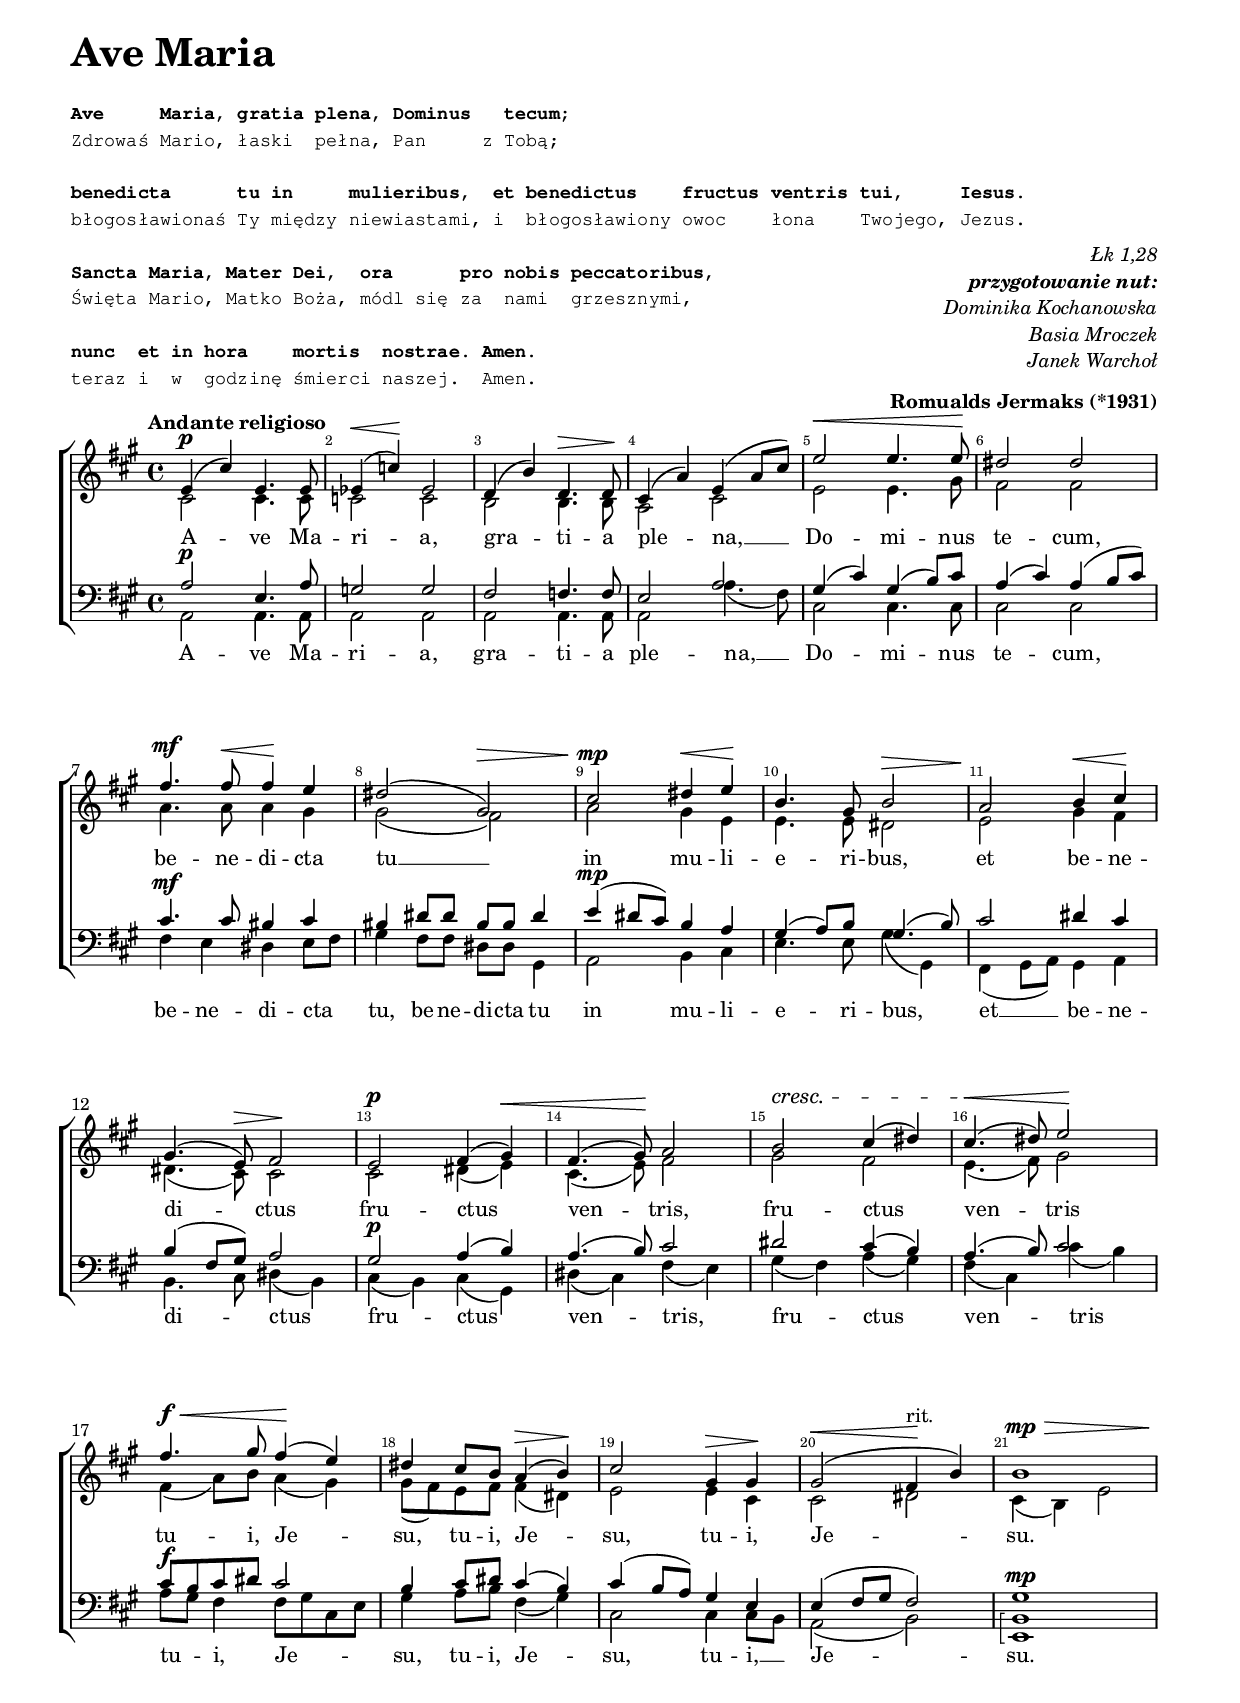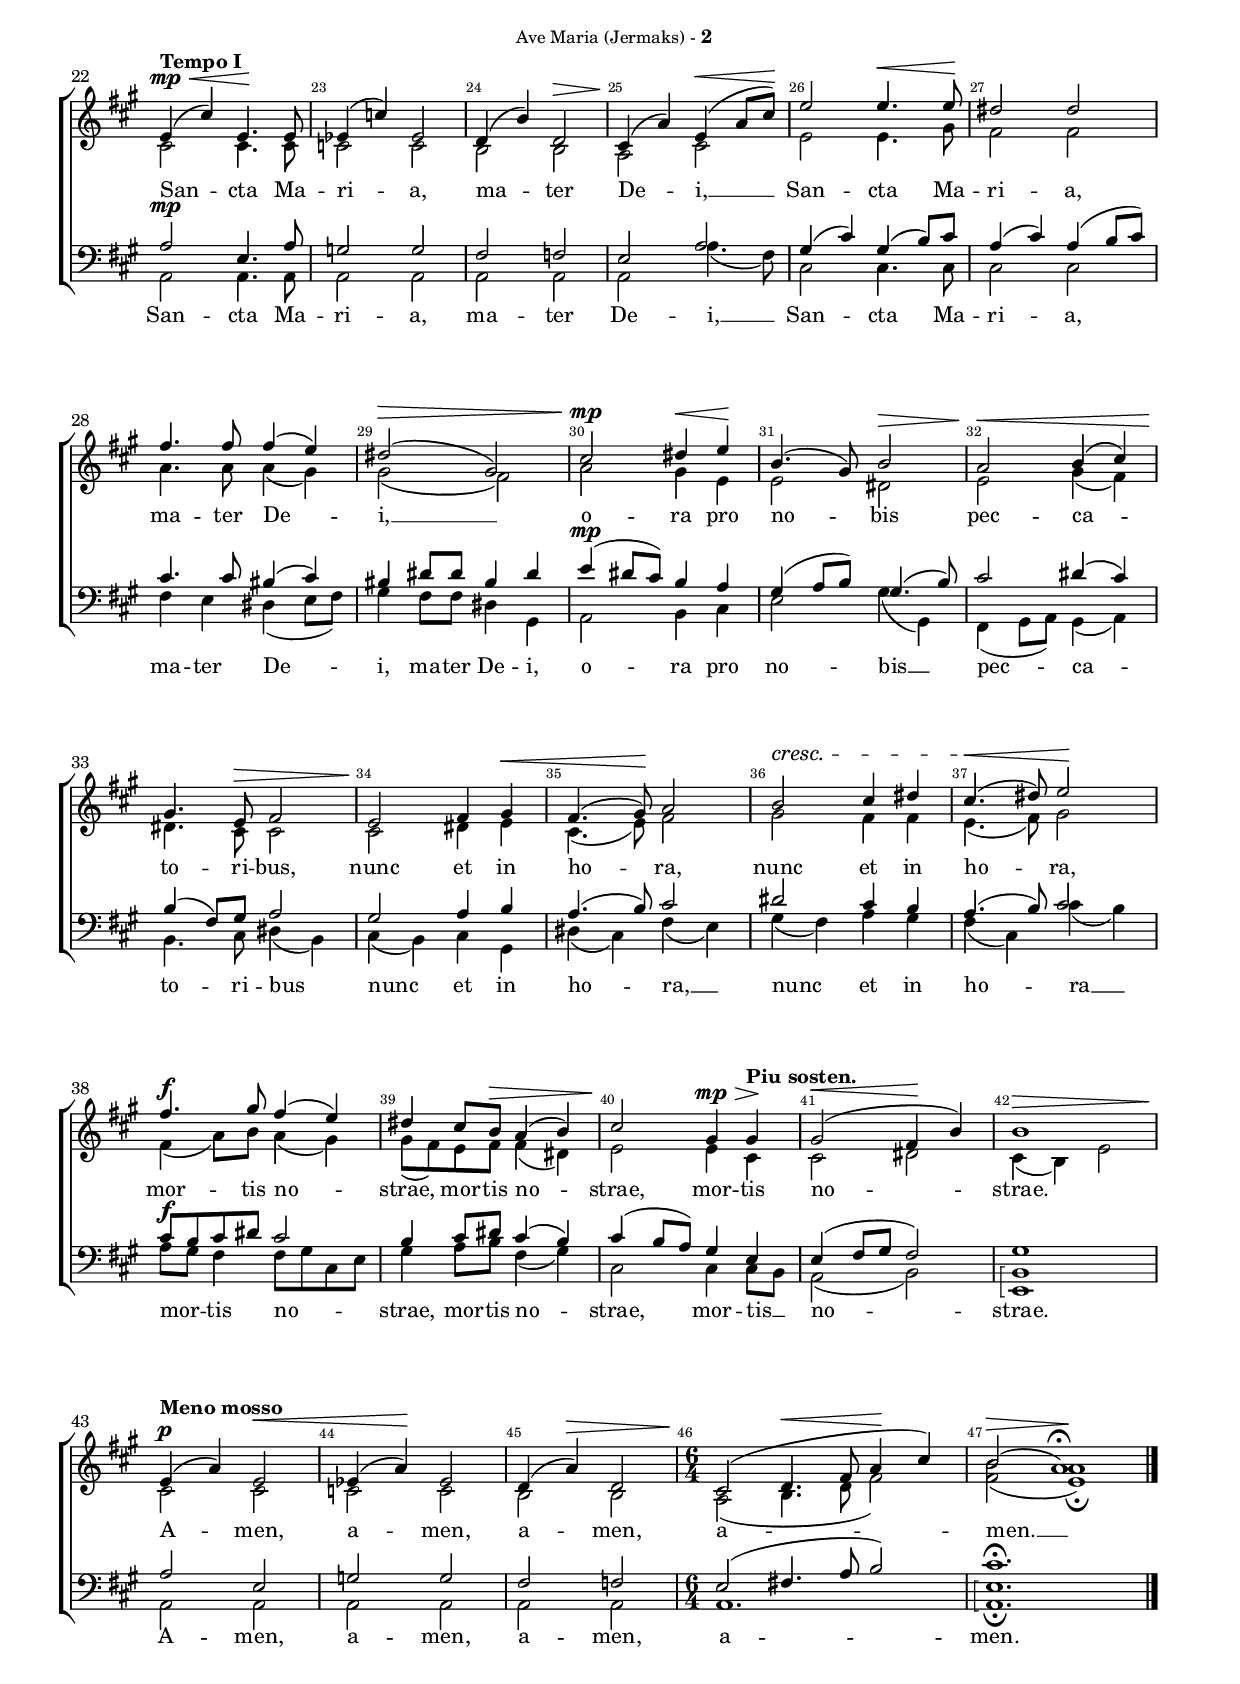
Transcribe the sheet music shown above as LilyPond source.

\version "2.16.1"
#(set-global-staff-size 17)

\paper {
  indent = 0 \mm
  left-margin = 12 \mm
  right-margin = 14 \mm
  top-markup-spacing #'basic-distance = 5
  %markup-system-spacing #'basic-distance = 40
  %page-count =
  system-count = 9
  oddHeaderMarkup = \markup \small \fill-line {
  \line {
    \on-the-fly #not-first-page \fromproperty #'header:title
    \on-the-fly #not-first-page \concat {
      "(" \fromproperty #'header:kompozytor-krotki ")"
    }
    \on-the-fly #not-first-page "-"
    \on-the-fly #print-page-number-check-first \normalsize \bold \fromproperty #'page:page-number-string
  }
}

evenHeaderMarkup = \markup \small \fill-line {
  \line {
    \on-the-fly #not-first-page \fromproperty #'header:title
    \on-the-fly #not-first-page \concat {
      "(" \fromproperty #'header:kompozytor-krotki ")"
    }
    \on-the-fly #not-first-page "-"
    \on-the-fly #print-page-number-check-first \normalsize \bold \fromproperty #'page:page-number-string
  }
}

oddFooterMarkup = \markup {
  \column {
    \fill-line {
      %% Tagline header field only on last page.
      \on-the-fly #last-page \tiny \fromproperty #'header:tagline
    }
  }
}

bookTitleMarkup = \markup {
  \fill-line \general-align #Y #-1 {
    \column {
      \fromproperty #'header:dedication
      \line {
        \bold \huge \magnify #2 \fromproperty #'header:title
        \hspace #1.5
        \bold \large \magnify #1.4 \fromproperty #'header:subtitle
        \hspace #1
        \bold \fromproperty #'header:subsubtitle
      }
      \fromproperty #'header:tlumaczenie
    }
    \right-column {
      \italic \fromproperty #'header:adres-biblijny
      \italic \fromproperty #'header:przygotowanie-nut
      \bold \fromproperty #'header:composer
      \bold \fromproperty #'header:arranger
      \bold \fromproperty #'header:poet
    }
  }
}

}

\header {
  title = "Ave Maria"
  composer = "Romualds Jermaks (*1931)"
  adres-biblijny = "Łk 1,28"
  kompozytor-krotki = "Jermaks"
  przygotowanie-nut = \markup \right-column {
    \bold "przygotowanie nut:"
    "Dominika Kochanowska"
    "Basia Mroczek"
    "Janek Warchoł"
    " "
  }
  tlumaczenie = \markup \scale #'(0.95 . 1) \typewriter \column {
    " "
    \bold
    "Ave     Maria, gratia plena, Dominus   tecum;"
    "Zdrowaś Mario, łaski  pełna, Pan     z Tobą;"
    " "
    \bold
    "benedicta      tu in     mulieribus,  et benedictus    fructus ventris tui,     Iesus."
    "błogosławionaś Ty między niewiastami, i  błogosławiony owoc    łona    Twojego, Jezus."
    " "
    \bold
    "Sancta Maria, Mater Dei,  ora      pro nobis peccatoribus,"
    "Święta Mario, Matko Boża, módl się za  nami  grzesznymi,"
    " "
    \bold
    "nunc  et in hora    mortis  nostrae. Amen."
    "teraz i  w  godzinę śmierci naszej.  Amen."
    " "
  }
}

\version "2.16.1"

sopran = {
  \dynamicUp
  \tupletUp
  \clef treble

  \key a \major
  \time 4/4
  \voiceOne


  %partia sopranów
  \tempo "Andante religioso"
  e'4(^\p \melisma cis'') \melismaEnd e'4. e'8
  es'4 ( ^\< \melisma c'' )^\! \melismaEnd es'2
  d'4 ( \melisma b' )\melismaEnd d'4. ^\> d'8 ^\!
  cis'4 ( \melisma a' ) \melismaEnd  e' ( \melisma a'8 cis'') \melismaEnd
  e''2 ^\< e''4. e''8 ^\!
  dis''2 dis''
  fis''4. ^\mf fis''8 ^\< fis''4 ^\! e''
  dis''2 ( \melisma gis' ^\>)\melismaEnd
  cis'' ^\! ^\mp dis''4 ^\< e'' ^\!
  b'4. gis'8 b'2 ^\>
  a'2 ^\! b'4 ^\< cis'' ^\!
  gis'4. (\melisma e'8 ^\> )\melismaEnd fis'2 ^\!
  e'2 ^\p fis'4 (\melisma gis' ^\<)\melismaEnd
  fis'4. (\melisma gis'8^\!) \melismaEnd a'2
  b' ^\cresc cis''4 (\melisma dis'' ) \melismaEnd
  cis''4. (^\<\melisma dis''8) \melismaEnd e''2 ^\!
  fis''4. ^\f ^\<   gis''8  fis''4 ( ^\! \melisma e'')\melismaEnd
  dis''  cis''8 b' a'4( ^\>\melisma b' ^\!) \melismaEnd
  cis''2 gis'4 ^\> gis' ^\!
  gis'2 ( ^\< \melisma fis'4 ^\! ^"rit." b'  ) \melismaEnd
  b'1^\> ^\mp   % tutaj znaki dynamiczne rzeba poprawić bo nie sa dokładnie w tym miejscu co być powinny
  \tempo "Tempo I"
  e'4 (^\! ^\mp ^\< \melisma cis'' ) \melismaEnd e'4. ^\! e'8
  es'4 (\melisma c'') \melismaEnd es'2
  d'4 (\melisma b') \melismaEnd d'2 ^\>
  cis'4 ( ^\! \melisma  a' ) \melismaEnd e' (^\< \melisma  a'8 cis'' ^\! ) \melismaEnd
  e''2 e''4. ^\< e''8 ^\!
  dis''2 dis''
  fis''4. fis''8 fis''4 (\melisma e'') \melismaEnd
  dis''2  (^\> \melisma gis' ) \melismaEnd % od połowy taktu widełki
  cis'' ^\mp ^\! dis''4 ^\< e'' ^\!
  b'4. (\melisma gis'8) \melismaEnd b'2 ^\>
  a' ^\! ^\< b'4 (\melisma cis'') \melismaEnd
  gis'4. ^\! e'8 ^\> fis'2
  e' ^\! fis'4 gis' ^\<
  fis'4. ( \melisma   gis'8^\!) \melismaEnd a'2 % znów widełki
  b'2 ^\cresc cis''4 dis''4
  cis''4. (^\< \melisma dis''8 ) \melismaEnd e''2 ^\!
  fis''4. ^\f gis''8 fis''4 (\melisma e'')\melismaEnd
  dis'' cis''8 b' ^\> a'4 (\melisma b') \melismaEnd
  cis''2 ^\! gis'4 ^\>  ^\mp \tempo "Piu sosten." gis'4 ^\! % poprawić umiejscowienie znaków dynamicznych
  gis'2 (^\< \melisma fis'4 ^\! b') \melismaEnd
  b'1  ^\>
  \tempo "Meno mosso"  e'4 (^\p  a' ) \melismaEnd e'2 ^\<
  es'4 (\melisma a' ^\!) \melismaEnd es'2
  d'4 (\melisma a') ^\> \melismaEnd d'2
  \time 6/4 cis'2 ^\! ( \melisma d'4. ^\< fis'8  a'4 ^\! cis''4) \melismaEnd
  % w orginale chyba bład bo nie mozna sie doliczyc nutek --Dominika
  % Zuzia powiedziała, że pierwsza nuta powinna być półnutą --Janek
  b'2 (^\> \melisma a'1 ^\! \fermata )\melismaEnd \bar "|." %położenie fermaty jak dla s2 , trzeba dodać ostatni dzwiek s1
}

soprantekst = \lyricmode {
  A -- ve Ma -- ri -- a, gra -- ti -- a ple -- na, __
  Do -- mi -- nus te -- cum,
  be -- ne -- di -- cta tu __
  in mu -- li -- e -- ri -- bus,
  et be -- ne -- di -- ctus fru -- ctus
  ven -- tris, fru -- ctus ven -- tris
  tu -- i, Je -- su, tu -- i,
  Je -- su, tu -- i, Je -- su.
  San -- cta Ma -- ri -- a,
  ma -- ter De -- i, __
  San -- cta Ma -- ri -- a,
  ma -- ter De -- i, __
  o -- ra pro no -- bis
  pec -- ca -- to -- ri -- bus,
  nunc et in ho -- ra,
  nunc et in ho -- ra,
  mor -- tis no -- strae,
  mor -- tis no -- strae,
  mor -- tis no -- strae.
  A -- men, a -- men,
  a -- men, a -- men. __
}

\version "2.16.1"

alt = {
  \dynamicUp
  \tupletUp
  \clef treble
  \key a \major
  \time 4/4
  \voiceTwo
  \override Hairpin #'stencil = ##f
  \override DynamicText #'stencil = ##f
  \override DynamicTextSpanner #'stencil = ##f
  \override TextScript #'stencil = ##f
  \set Timing.beamExceptions = #'()

  % oznaczenia dynamiczne w parti sopranu
  cis'2 cis'4. cis'8
  c'2 c'
  b b4. b8
  a2 cis'
  e' e'4. gis'8
  fis'2 fis'
  a'4. a'8 a'4 gis'
  gis'2 (\melisma fis' )\melismaEnd
  a' gis'4 e'
  e'4. e'8 dis'2
  e' gis'4 fis'4
  dis'4. (\melisma cis'8) \melismaEnd cis'2 % w tym taskcie pozwoliłam sobie na własna korekte tekstu i wstawienie łuku co jest logiczne
  cis' dis'4 (\melisma e' ) \melismaEnd
  cis'4. ( \melisma e'8 ) \melismaEnd fis'2
  gis' fis'
  e'4. ( \melisma fis'8 ) \melismaEnd gis'2
  fis'4 ( \melisma a'8 ) \melismaEnd b' a'4 (\melisma gis' ) \melismaEnd
  gis'8( \melisma fis') \melismaEnd e' fis' fis'4 (\melisma dis' ) \melismaEnd
  e'2 e'4 cis'
  cis'2 dis'
  cis'4 ( \melisma b ) \melismaEnd e'2
  cis' cis'4. cis'8
  c'2 c'
  b b
  a cis'
  e' e'4. gis'8
  fis'2 fis'
  a'4. a'8 a'4 (\melisma gis' ) \melismaEnd
  gis'2 ( \melisma fis' ) \melismaEnd
  a' gis'4 e'4
  e'2 dis'
  e' gis'4 (\melisma fis' ) \melismaEnd
  dis'4. cis'8 cis'2
  cis' dis'4 e'
  cis'4. (\melisma e'8 ) \melismaEnd fis'2
  gis' fis'4 fis'
  e'4. (\melisma fis'8 ) \melismaEnd gis'2
  fis'4 (\melisma a'8 ) \melismaEnd b'  a'4 ( \melisma gis' ) \melismaEnd
  gis'8 (\melisma fis'8) \melismaEnd e' fis' fis'4 ( \melisma dis' ) \melismaEnd
  e'2 e'4 cis'
  cis'2 dis'
  cis'4 ( \melisma b )\melismaEnd e'2
  cis'2 cis'
  c' c'
  b b
  \time 6/4 a2 (\melisma b4. d'8 fis'2) \melismaEnd
  % w orginale chyba bład bo nie mozna sie doliczyc nutek --Dominika
  % Zuzia powiedziała, że pierwsza nuta powinna być półnutą --Janek
  <<
    { b'2 (^\> \melisma a'1 ^\! \fermata )\melismaEnd }
    { fis'2 (\melisma e'1\fermata  )  \melismaEnd }
  >>
  \bar "|."
}

alttekst = \lyricmode {
  A -- ve Ma -- ri -- a, gra -- ti -- a ple -- na, __
  Do -- mi -- nus te -- cum,
  be -- ne -- di -- cta tu __
  in mu -- li -- e -- ri -- bus,
  et be -- ne -- di -- ctus fru -- ctus
  ven -- tris, fru -- ctus ven -- tris
  tu -- i, Je -- su, __ tu -- i,
  Je -- su, tu -- i, Je -- su, Je -- su.
  San -- cta Ma -- ri -- a,
  ma -- ter De -- i, __
  San -- cta Ma -- ri -- a,
  ma -- ter De -- i, __
  o -- ra pro no -- bis
  pec -- ca -- to -- ri -- bus,
  nunc et in ho -- ra,
  nunc et in ho -- ra,
  mor -- tis no -- strae,
  mor -- tis no -- strae,
  mor -- tis no -- strae,
  no -- strae.
  A -- men, a -- men,
  a -- men, a -- men. __
}

\version "2.16.1"

tenor = \relative f {
  \dynamicUp
  \tupletUp
  \clef "treble_8"
  %\clef bass
  % podaj tonację, na przykład \key g \minor
  \key a \major
  % podaj metrum, na przykład \time 4/4
  \time 4/4
  % wpisz nuty:
  \voiceOne

  % Prawdopodobnie należałoby przenieść część
  % (całość?) dynamiki z górnej pięciolinii, ale nie
  % jestem tego pewna, więc umieszczam tylko
  % tę szczątkową z dolnej.

  a2\p e4. a8
  g2 g
  fis f4. f8
  e2 a
  gis4( cis) gis( b8) cis
  a4( cis) a( b8 cis)
  cis4.\mf cis8 bis4 cis
  bis dis8 dis bis bis dis4
  e\mp( dis8 cis) b4 a
  gis(a8) b gis4.( b8)

  % takt 11.
  cis2 dis4 cis
  b( fis8 gis) a2
  gis\p a4( b)
  a4.( b8) cis2
  dis cis4( b)
  a4.( b8) cis2
  cis8\f\melisma b cis\melismaEnd dis cis2
  b4 cis8 dis cis4( b)
  cis( b8 a) gis4 e
  e( fis8 gis fis2)
  gis1\mp

  % takt 22.
  a2\mp e4. a8
  g2 g
  fis f
  e2 a
  gis4(cis) gis( b8) cis
  a4(cis) a( b8 cis)
  cis4. cis8 bis4( cis)
  bis dis8 dis bis4 dis
  e\mp(dis8 cis) b4 a
  gis( a8 b) gis4.( b8)

  % takt 32.
  cis2 dis4( cis)
  b4( fis8) gis a2
  gis a4 b
  a4.( b8) cis2
  dis cis4 b
  a4.( b8) cis2
  cis8\f\melisma b cis\melismaEnd dis cis2
  b4 cis8 dis cis4( b)
  cis( b8 a) gis4 e
  e( fis8 gis fis2)
  gis1

  % takt 42.
  a2 e
  g g
  fis f
  \time 6/4
  e2( fis!4. a8 b2)
  % w orginale chyba bład bo nie mozna sie doliczyc nutek --Dominika
  % Zuzia powiedziała, że pierwsza nuta powinna być półnutą --Janek
  cis1.\fermata \bar "|."

}
tenortext = \lyricmode {
  % wyrzuciłam przedłużenie ostatniej sylaby (__)
  % w przypadkach, gdy odnosiło się do basa.

  A -- ve Ma -- ri -- a, gra -- ti -- a ple -- na,
  Do -- mi -- nus te -- cum, __
  be -- ne -- di -- cta tu,
  be -- ne -- di -- cta tu
  in __ mu -- li -- e -- ri -- bus, __
  et be -- ne -- di -- ctus fru -- ctus
  ven -- tris, fru -- ctus __ ven -- tris
  tu -- i, Je -- su, tu -- i,
  Je -- su, __ tu -- i, Je -- su.

  % takt 22.
  San -- cta Ma -- ri -- a,
  ma -- ter De -- i,
  San -- cta __ Ma -- ri -- a, __
  ma -- ter De -- i, ma -- ter De -- i,
  o -- ra pro no -- bis __
  pec -- ca -- to -- ri -- bus,
  nunc et in ho -- ra,
  nunc et in ho -- ra
  mor -- tis no -- strae,
  mor -- tis no -- strae, __
  mor -- tis no -- strae.
  A -- men, a -- men,
  a -- men, a -- men.

}

\version "2.16.1"

bas = \relative f {
  \dynamicUp
  \tupletUp
  \clef bass
  % podaj tonację, na przykład \key g \minor
  \key a \major
  % podaj metrum, na przykład \time 4/4
  \time 4/4
  % wpisz nuty:
  \voiceTwo
  \override Hairpin #'stencil = ##f
  \override DynamicText #'stencil = ##f
  \override DynamicTextSpanner #'stencil = ##f
  \override TextScript #'stencil = ##f

  % Prawdopodobnie należałoby przenieść część
  % (całość?) dynamiki z górnej pięciolinii, ale nie
  % jestem tego pewna, więc umieszczam tylko
  % tę szczątkową z dolnej.

  a,2\p a4. a8
  a2 a
  a a4. a8
  a2 a'4.( fis8)
  cis2 cis4. cis8
  cis2 cis
  fis4\mf e dis e8\melisma fis\melismaEnd
  gis4 fis8 fis dis dis gis,4
  a2\mp b4 cis
  e4. e8 gis4( gis,)

  % takt 11.
  fis( gis8 a) gis4 a
  b4.\melisma cis8\melismaEnd dis4( b)
  cis\p( b) cis( gis)
  dis'( cis) fis( e)
  gis( fis) a( gis)
  fis( cis) cis'( b)
  a8\f\melisma gis\melismaEnd fis4 fis8\melisma gis cis, e\melismaEnd
  gis4 a8 b fis4( gis)
  cis,2 cis4 cis8\melisma b\melismaEnd
  a2( b)
  \once \override Arpeggio #'stencil =
  #ly:arpeggio::brew-chord-bracket
  <e, b'>1\mp \arpeggio

  % takt 22.
  a2\mp a4. a8
  a2 a
  a a
  a2 a'4.( fis8)
  cis2 cis4. cis8
  cis2 cis
  fis4 e dis( e8 fis)
  gis4 fis8 fis dis4 gis,4
  a2\mp b4 cis
  e2 gis4( gis,)

  % takt 32.
  fis( gis8 a) gis4( a)
  b4. cis8 dis4( b)
  cis( b) cis gis
  dis'( cis) fis( e)
  gis( fis) a gis
  fis( cis) cis'( b)
  a8\f\melisma gis\melismaEnd fis4 fis8\melisma gis cis, e\melismaEnd
  gis4 a8 b fis4( gis)
  cis,2 cis4 cis8\melisma b\melismaEnd
  a2( b)
  \once \override Arpeggio #'stencil =
  #ly:arpeggio::brew-chord-bracket
  <e, b'>1\arpeggio

  % takt 42.
  a2 a
  a a
  a a
  \time 6/4
  a1.
  \once \override Arpeggio #'stencil =
  #ly:arpeggio::brew-chord-bracket
  <a e'>\arpeggio \fermata \bar "|."

}

bastekst = \lyricmode {
  % wyrzuciłam przedłużenie ostatniej sylaby (__)
  % w przypadkach, gdy odnosiło się do tenora.

  A -- ve Ma -- ri -- a, gra -- ti -- a ple -- na, __
  Do -- mi -- nus te -- cum,
  be -- ne -- di -- cta tu,
  be -- ne -- di -- cta tu
  in mu -- li -- e -- ri -- bus,
  et __ be -- ne -- di -- ctus fru -- ctus
  ven -- tris, fru -- ctus ven -- tris
  tu -- i, Je -- su, tu -- i,
  Je -- su, tu -- i, __ Je -- su.

  % takt 22.
  San -- cta Ma -- ri -- a,
  ma -- ter De -- i, __
  San -- cta Ma -- ri -- a,
  ma -- ter De -- i, ma -- ter De -- i,
  o -- ra pro no -- bis __
  pec -- ca -- to -- ri -- bus
  nunc et in ho -- ra, __
  nunc et in ho -- ra __
  mor -- tis no -- strae,
  \tweak #'X-offset #-1.2 mor -- \tweak #'X-offset #-0.5 tis no -- strae,
  mor -- tis __ no -- strae.
  A -- men, a -- men,
  a -- men, a -- men.

}


\score {
  \new ChoirStaff <<
    \new Staff = panie <<
      \new Voice = sopran {
        \sopran
      }
      \new Voice = alt {
        \alt
      }
    >>
    \new Lyrics \lyricsto sopran \soprantekst
    \new Staff = panowie <<
      \new Voice = tenor {
        \tenor
      }
      \new Voice = bas {
        \bas
      }
    >>
    \new Lyrics \lyricsto bas \bastekst
  >>

  % blok \layout zawiera ogólne ustawienia stylu
  \layout {
    \compressFullBarRests
    %\set Score.tempoHideNote = ##t

    \override Lyrics.VerticalAxisGroup
    #'nonstaff-unrelatedstaff-spacing #'padding = #0.5

    \override Score.BarNumber #'break-visibility = #'#(#f #t #t)

    \override Score.BarNumber #'self-alignment-X =
    #(lambda (grob)
       (let ((break-dir (ly:item-break-dir grob)))
         (set! (ly:grob-property grob 'self-alignment-X)
               (if (= break-dir RIGHT)
                   1
                   0))))

    \override Score.BarNumber #'stencil =
    #(lambda (grob)
       (let ((break-dir (ly:item-break-dir grob)))
         (set! (ly:grob-property grob 'font-size)
               (if (= break-dir RIGHT)
                   -1
                   -3))
         (ly:text-interface::print grob)))
  }
}
